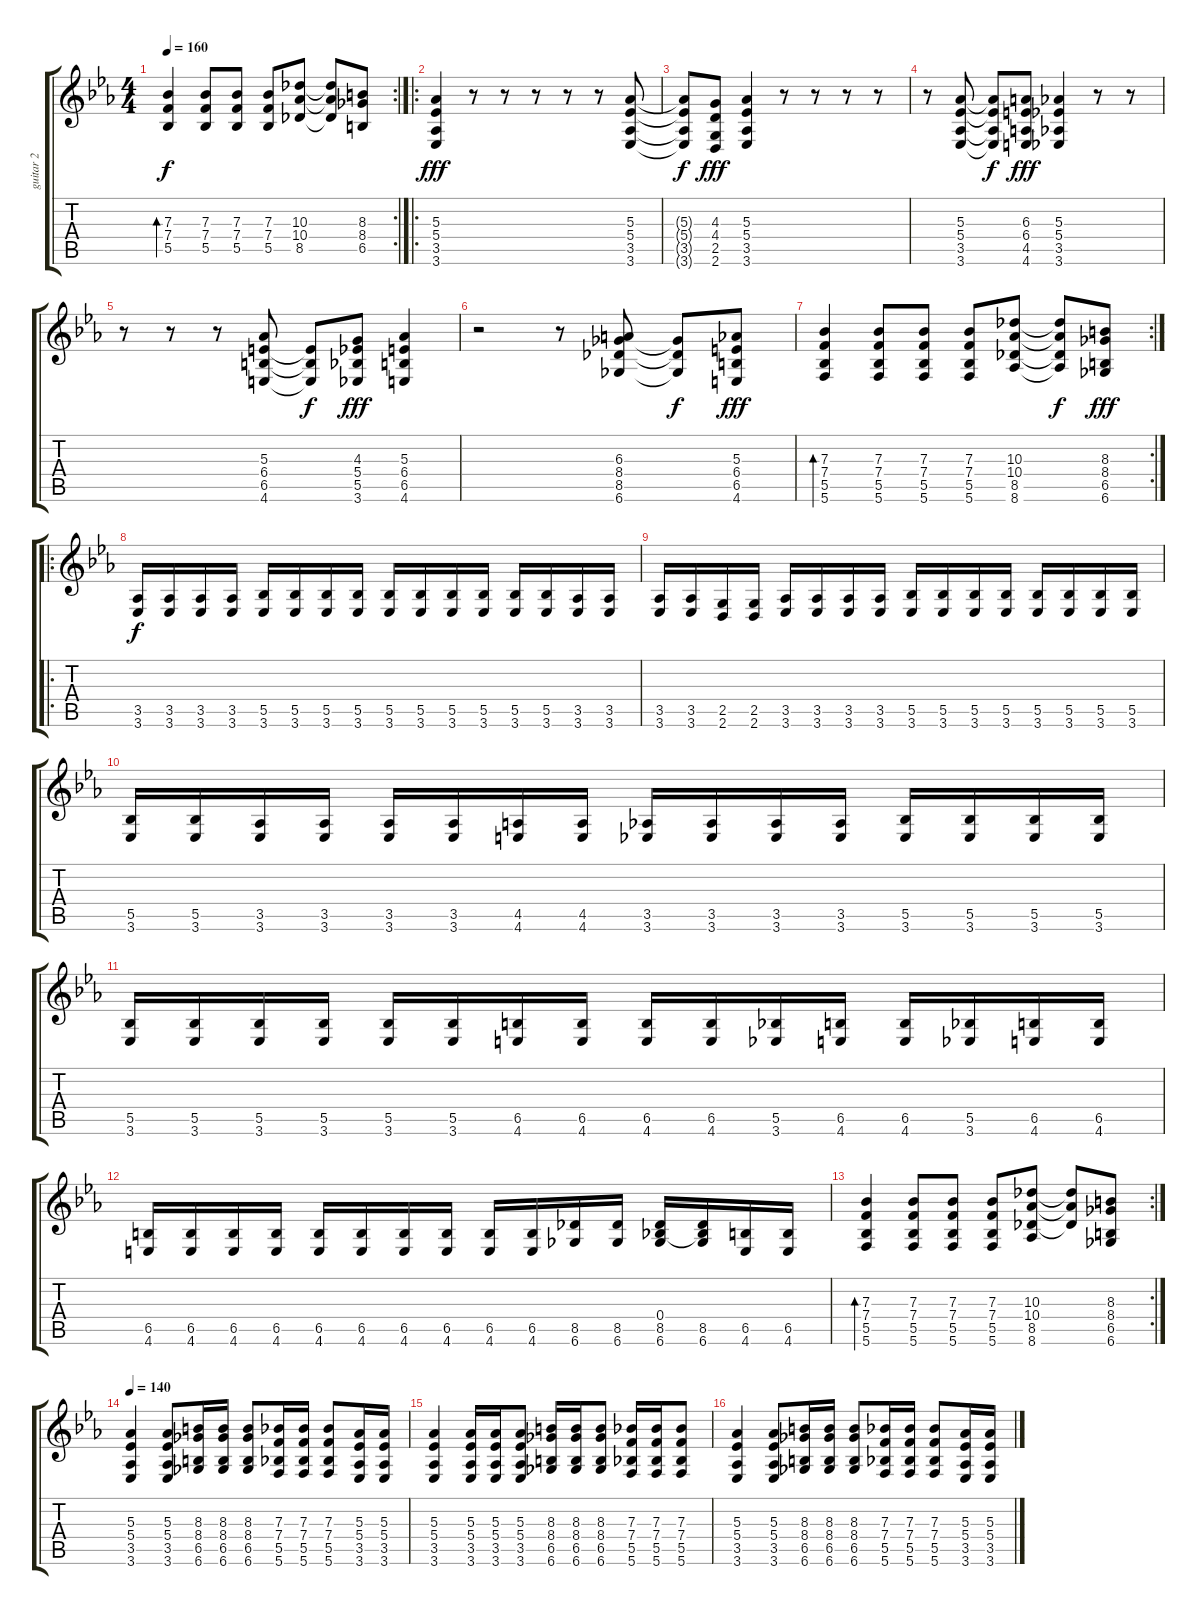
\track ("guitar 2" "guitar 2") {instrument distortionguitar}
\staff {score tabs}
\tuning (C4 G3 Eb3 Bb2 F2 C2) {hide}
\rc 2
\ts (4 4)
\tempo 160
\clef g2
\ks cminor
(7.3 7.4 5.5).4{bd 120 dy f} (7.3 7.4 5.5).8 (7.3 7.4 5.5).8 (7.3 7.4 5.5).8 (10.3 10.4 8.5).8{beam split} (10.3{t} 10.4{t} 8.5{t}).8 (8.3 8.4 6.5).8 |
\ro
(5.3 5.4 3.5 3.6).4{dy fff} r.8 r.8 r.8 r.8 r.8 (5.3 5.4 3.5 3.6).8 |
(5.3{t} 5.4{t} 3.5{t} 3.6{t}).8{dy f} (4.3 4.4 2.5 2.6).8{dy fff} (5.3 5.4 3.5 3.6).4 r.8 r.8 r.8 r.8 |
r.8 (5.3 5.4 3.5 3.6).8{beam split} (5.3{t} 5.4{t} 3.5{t} 3.6{t}).8{dy f} (6.3 6.4 4.5 4.6).8{dy fff} (5.3 5.4 3.5 3.6).4 r.8 r.8 |
r.8 r.8 r.8 (5.3 6.4 6.5 4.6).8{beam split} (6.4{t} 6.5{t} 4.6{t}).8{dy f} (4.3 5.4 5.5 3.6).8{dy fff} (5.3 6.4 6.5 4.6).4 |
r.2 r.8 (6.3 8.4 8.5 6.6).8{beam split} (8.4{t} 8.5{t} 6.6{t}).8{dy f} (5.3 6.4 6.5 4.6).8{dy fff} |
\rc 2
(7.3 7.4 5.5 5.6).4{bd 120} (7.3 7.4 5.5 5.6).8 (7.3 7.4 5.5 5.6).8 (7.3 7.4 5.5 5.6).8 (10.3 10.4 8.5 8.6).8{beam split} (10.3{t} 10.4{t} 8.5{t} 8.6{t}).8{dy f} (8.3 8.4 6.5 6.6).8{dy fff} |
\ro
(3.5 3.6).16{dy f} (3.5 3.6).16 (3.5 3.6).16 (3.5 3.6).16 (5.5 3.6).16 (5.5 3.6).16 (5.5 3.6).16 (5.5 3.6).16 (5.5 3.6).16 (5.5 3.6).16 (5.5 3.6).16 (5.5 3.6).16 (5.5 3.6).16 (5.5 3.6).16 (3.5 3.6).16 (3.5 3.6).16 |
(3.5 3.6).16 (3.5 3.6).16 (2.5 2.6).16 (2.5 2.6).16 (3.5 3.6).16 (3.5 3.6).16 (3.5 3.6).16 (3.5 3.6).16 (5.5 3.6).16 (5.5 3.6).16 (5.5 3.6).16 (5.5 3.6).16 (5.5 3.6).16 (5.5 3.6).16 (5.5 3.6).16 (5.5 3.6).16 |
(5.5 3.6).16 (5.5 3.6).16 (3.5 3.6).16 (3.5 3.6).16 (3.5 3.6).16 (3.5 3.6).16 (4.5 4.6).16 (4.5 4.6).16 (3.5 3.6).16 (3.5 3.6).16 (3.5 3.6).16 (3.5 3.6).16 (5.5 3.6).16 (5.5 3.6).16 (5.5 3.6).16 (5.5 3.6).16 |
(5.5 3.6).16 (5.5 3.6).16 (5.5 3.6).16 (5.5 3.6).16 (5.5 3.6).16 (5.5 3.6).16 (6.5 4.6).16 (6.5 4.6).16 (6.5 4.6).16 (6.5 4.6).16 (5.5 3.6).16 (6.5 4.6).16 (6.5 4.6).16 (5.5 3.6).16 (6.5 4.6).16 (6.5 4.6).16 |
(6.5 4.6).16 (6.5 4.6).16 (6.5 4.6).16 (6.5 4.6).16 (6.5 4.6).16 (6.5 4.6).16 (6.5 4.6).16 (6.5 4.6).16 (6.5 4.6).16 (6.5 4.6).16 (8.5 6.6).16 (8.5 6.6).16 (0.4 8.5 6.6).16 (0.4{t} 8.5 6.6).16 (6.5 4.6).16 (6.5 4.6).16 |
\rc 2
(7.3 7.4 5.5 5.6).4{bd 120} (7.3 7.4 5.5 5.6).8 (7.3 7.4 5.5 5.6).8 (7.3 7.4 5.5 5.6).8 (10.3 10.4 8.5 8.6).8{beam split} (10.3{t} 10.4{t} 8.5{t}).8 (8.3 8.4 6.5 6.6).8 |
\tempo 140
(5.3 5.4 3.5 3.6).4 (5.3 5.4 3.5 3.6).8 (8.3 8.4 6.5 6.6).16 (8.3 8.4 6.5 6.6).16 (8.3 8.4 6.5 6.6).8 (7.3 7.4 5.5 5.6).16 (7.3 7.4 5.5 5.6).16 (7.3 7.4 5.5 5.6).8 (5.3 5.4 3.5 3.6).16 (5.3 5.4 3.5 3.6).16 |
(5.3 5.4 3.5 3.6).4 (5.3 5.4 3.5 3.6).16 (5.3 5.4 3.5 3.6).16 (5.3 5.4 3.5 3.6).8 (8.3 8.4 6.5 6.6).16 (8.3 8.4 6.5 6.6).16 (8.3 8.4 6.5 6.6).8 (7.3 7.4 5.5 5.6).16 (7.3 7.4 5.5 5.6).16 (7.3 7.4 5.5 5.6).8 |
(5.3 5.4 3.5 3.6).4 (5.3 5.4 3.5 3.6).8 (8.3 8.4 6.5 6.6).16 (8.3 8.4 6.5 6.6).16 (8.3 8.4 6.5 6.6).8 (7.3 7.4 5.5 5.6).16 (7.3 7.4 5.5 5.6).16 (7.3 7.4 5.5 5.6).8 (5.3 5.4 3.5 3.6).16 (5.3 5.4 3.5 3.6).16
